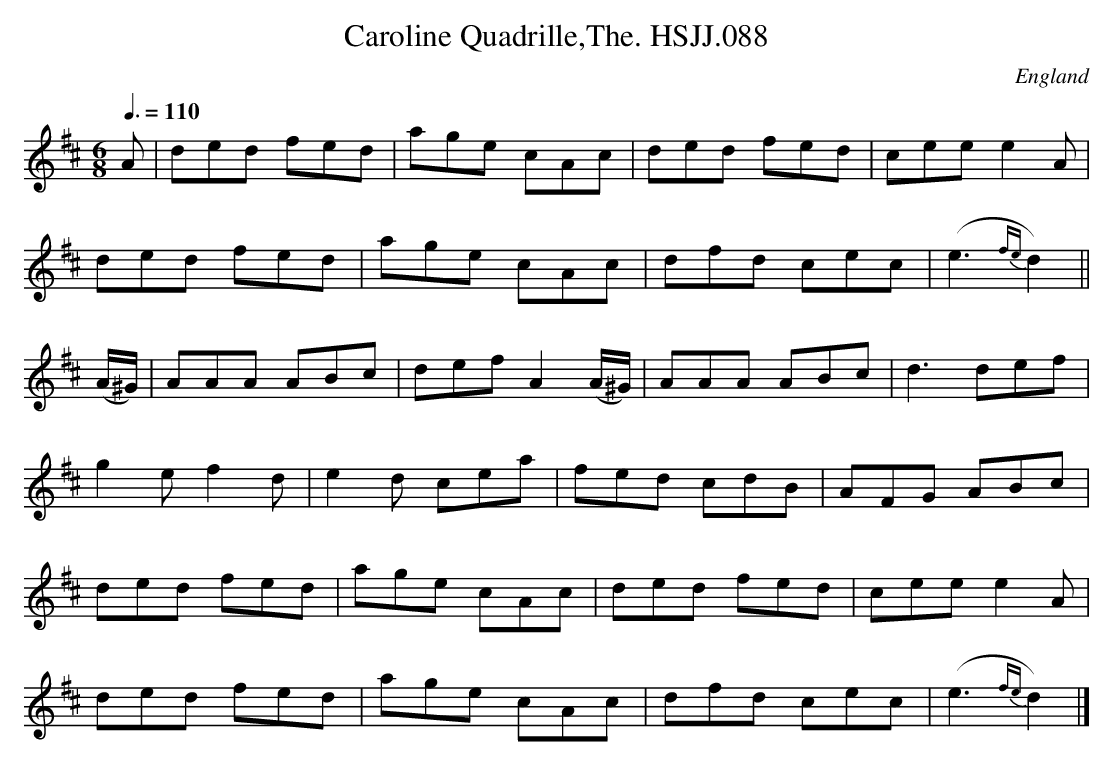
X:1
T:Caroline Quadrille,The. HSJJ.088
M:6/8
L:1/8
Q:3/8=110
O:England
K:D
A| ded fed|age cAc|ded fed|ceee2A|
ded fed|age cAc|dfd cec|(e3{fe}d2)||
(A/^G/)|AAA ABc|defA2(A/^G/)|AAA ABc|d3 def|
g2ef2d|e2d cea|fed cdB|AFG ABc|
ded fed|age cAc|ded fed|ceee2A|
ded fed|age cAc|dfd cec|(e3{fe}d2)|]
